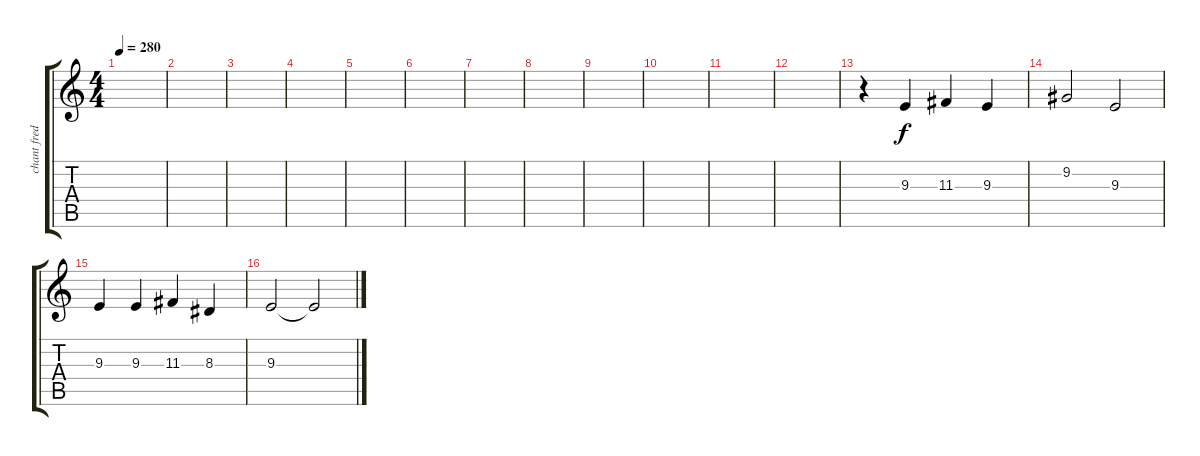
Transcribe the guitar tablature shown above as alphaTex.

\track ("chant fred" "chant fred") {instrument lead6voice}
\staff {score tabs}
\tuning (E4 B3 G3 D3 A2 E2) {hide}
\ts (4 4)
\tempo 280
\clef g2
\ks c
|
|
|
|
|
|
|
|
|
|
|
|
r.4 9.3.4 11.3.4 9.3.4 |
9.2.2 9.3.2 |
9.3.4 9.3.4 11.3.4 8.3.4 |
9.3.2 9.3{t}.2
